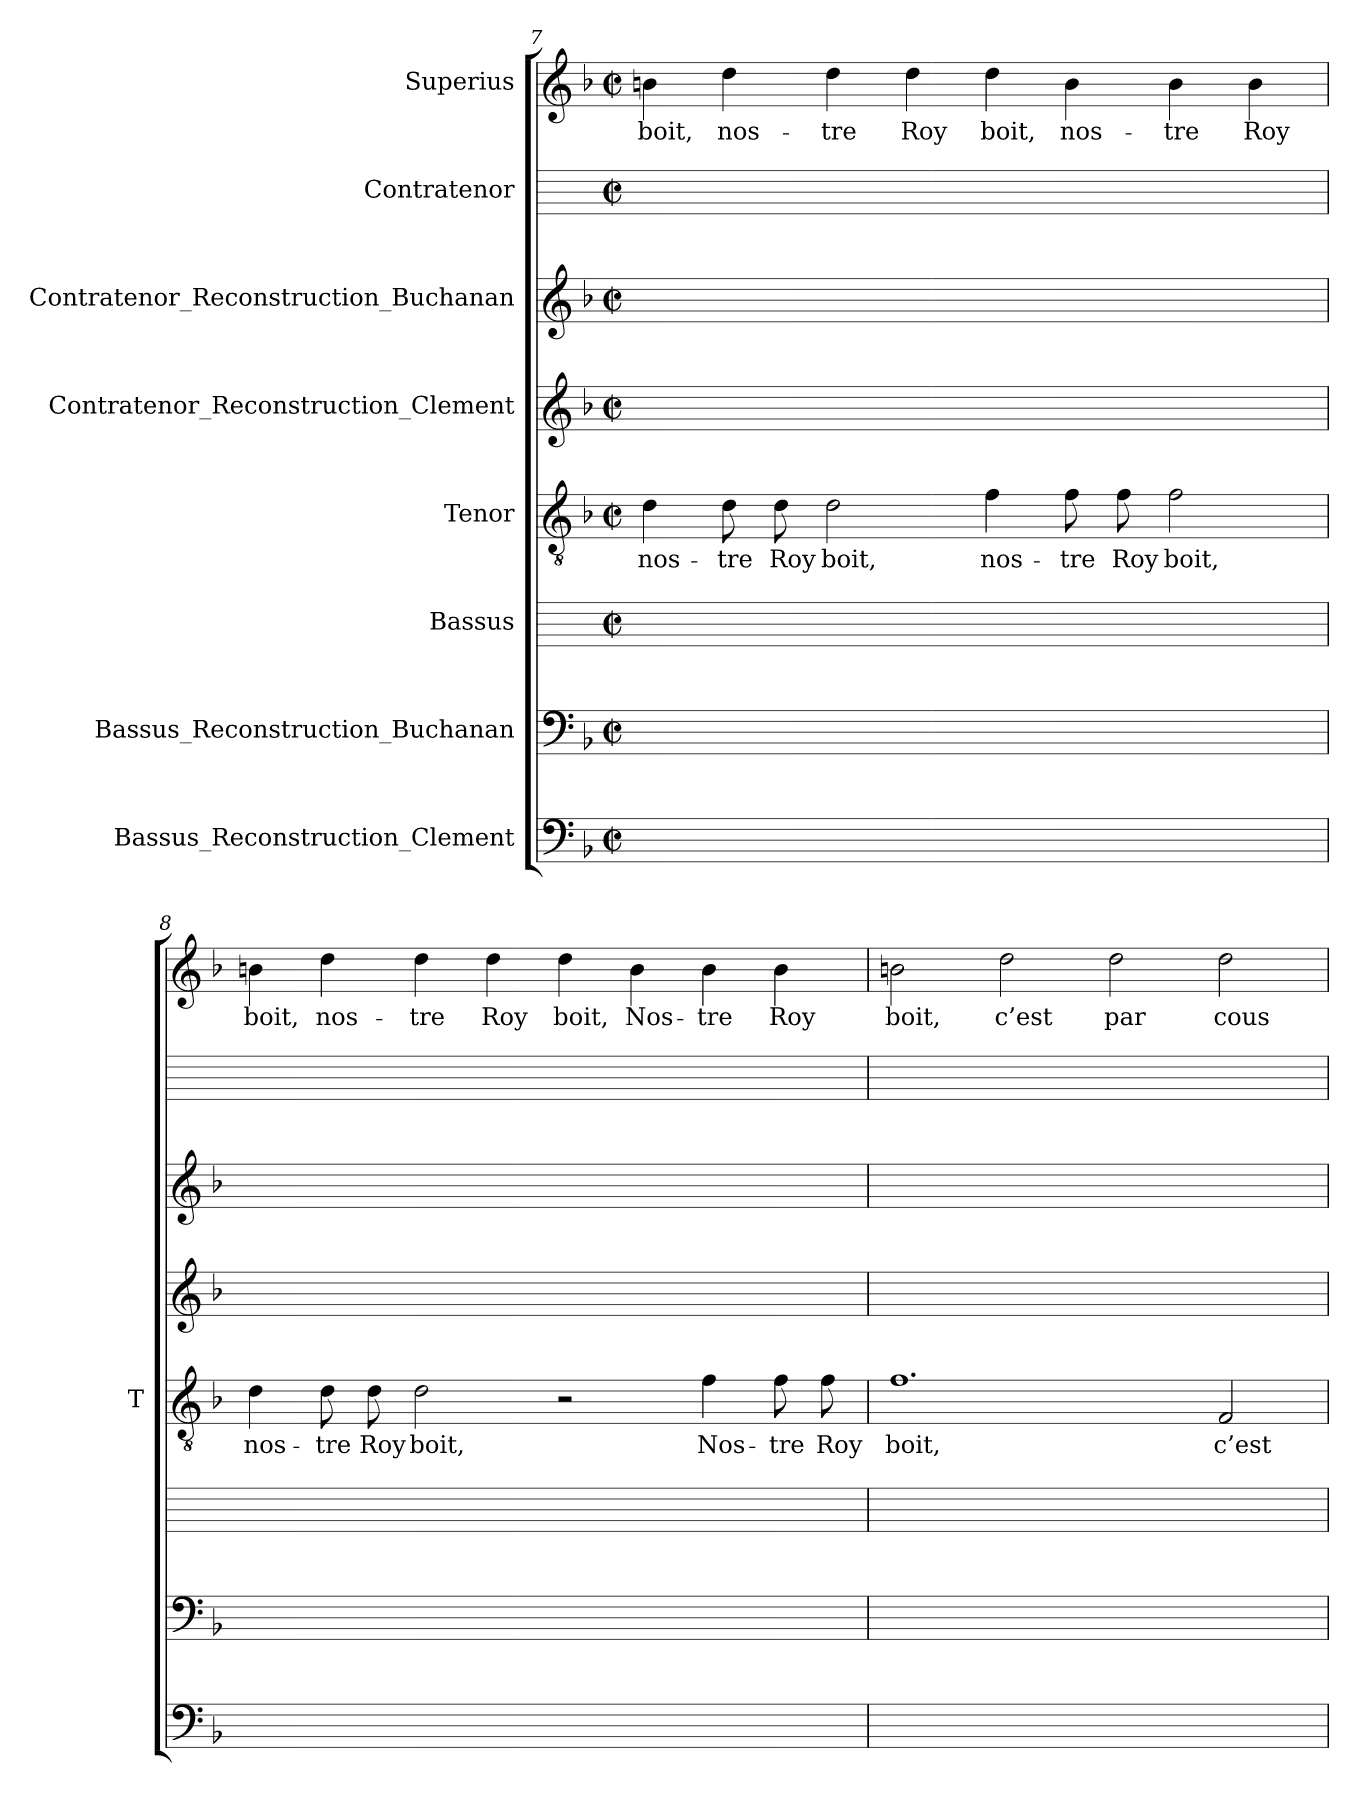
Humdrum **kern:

**kern	**kern	**kern	**kern	**text	**kern	**kern	**kern	**kern	**text
*part8	*part7	*part6	*part5	*part5	*part4	*part3	*part2	*part1	*part1
*staff8	*staff7	*staff6	*staff5	*staff5	*staff4	*staff3	*staff2	*staff1	*staff1
*I"Bassus_Reconstruction_Clement	*I"Bassus_Reconstruction_Buchanan	*I"Bassus	*I"Tenor	*	*I"Contratenor_Reconstruction_Clement	*I"Contratenor_Reconstruction_Buchanan	*I"Contratenor	*I"Superius	*
*	*	*	*I'T	*	*	*	*	*	*
*clefF4	*clefF4	*	*clefGv2	*	*clefG2	*clefG2	*	*clefG2	*
*k[b-]	*k[b-]	*	*k[b-]	*	*k[b-]	*k[b-]	*	*k[b-]	*
*F:	*F:	*	*F:	*	*F:	*F:	*	*F:	*
*M2/2	*M2/2	*M2/2	*M2/2	*	*M2/2	*M2/2	*M2/2	*M2/2	*
*met(c|)	*met(c|)	*met(c|)	*met(c|)	*	*met(c|)	*met(c|)	*met(c|)	*met(c|)	*
=7	=7	=7	=7	=7	=7	=7	=7	=7	=7
0ryy	0ryy	0ryy	4d	nos-	0ryy	0ryy	0ryy	4b	-boit,
.	.	.	8d	-tre	.	.	.	4dd	nos-
.	.	.	8d	-Roy	.	.	.	.	.
.	.	.	2d	-boit,	.	.	.	4dd	-tre
.	.	.	.	.	.	.	.	4dd	-Roy
.	.	.	4f	nos-	.	.	.	4dd	-boit,
.	.	.	8f	-tre	.	.	.	4b	nos-
.	.	.	8f	-Roy	.	.	.	.	.
.	.	.	2f	-boit,	.	.	.	4b	-tre
.	.	.	.	.	.	.	.	4b	-Roy
=8	=8	=8	=8	=8	=8	=8	=8	=8	=8
0ryy	0ryy	0ryy	4d	nos-	0ryy	0ryy	0ryy	4b	-boit,
.	.	.	8d	-tre	.	.	.	4dd	nos-
.	.	.	8d	-Roy	.	.	.	.	.
.	.	.	2d	-boit,	.	.	.	4dd	-tre
.	.	.	.	.	.	.	.	4dd	-Roy
.	.	.	2r	.	.	.	.	4dd	-boit,
.	.	.	.	.	.	.	.	4b	Nos-
.	.	.	4f	Nos-	.	.	.	4b	-tre
.	.	.	8f	-tre	.	.	.	4b	-Roy
.	.	.	8f	-Roy	.	.	.	.	.
=9	=9	=9	=9	=9	=9	=9	=9	=9	=9
0ryy	0ryy	0ryy	1.f	-boit,	0ryy	0ryy	0ryy	2b	-boit,
.	.	.	.	.	.	.	.	2dd	-c’est
.	.	.	.	.	.	.	.	2dd	-par
.	.	.	2F	-c’est	.	.	.	2dd	cous-
=	=	=	=	=	=	=	=	=	=
*-	*-	*-	*-	*-	*-	*-	*-	*-	*-
